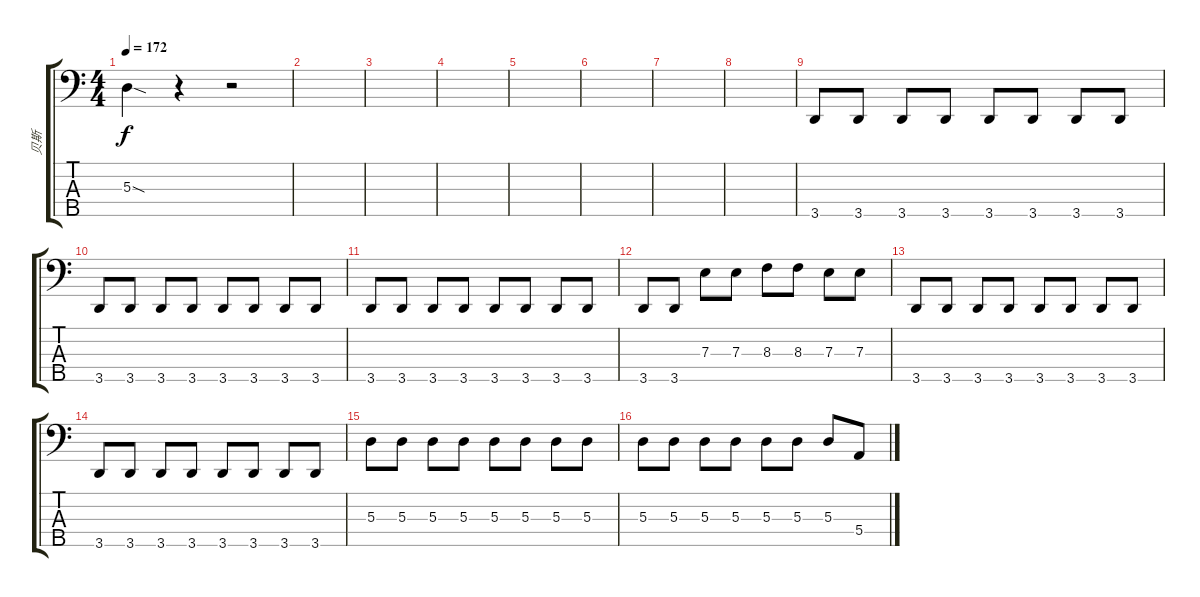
\track ("贝斯" "贝斯") {instrument electricbassfinger}
\staff {score tabs}
\tuning (G2 D2 A1 E1 B0) {hide}
\ts (4 4)
\tempo 172
\clef f4
\ks c
5.3{sod t}.4{dy f} r.4 r.2 |
|
|
|
|
|
|
|
3.5.8 3.5.8 3.5.8 3.5.8 3.5.8 3.5.8 3.5.8 3.5.8 |
3.5.8 3.5.8 3.5.8 3.5.8 3.5.8 3.5.8 3.5.8 3.5.8 |
3.5.8 3.5.8 3.5.8 3.5.8 3.5.8 3.5.8 3.5.8 3.5.8 |
3.5.8 3.5.8 7.3.8 7.3.8 8.3.8 8.3.8 7.3.8 7.3.8 |
3.5.8 3.5.8 3.5.8 3.5.8 3.5.8 3.5.8 3.5.8 3.5.8 |
3.5.8 3.5.8 3.5.8 3.5.8 3.5.8 3.5.8 3.5.8 3.5.8 |
5.3.8 5.3.8 5.3.8 5.3.8 5.3.8 5.3.8 5.3.8 5.3.8 |
5.3.8 5.3.8 5.3.8 5.3.8 5.3.8 5.3.8 5.3.8 5.4.8
